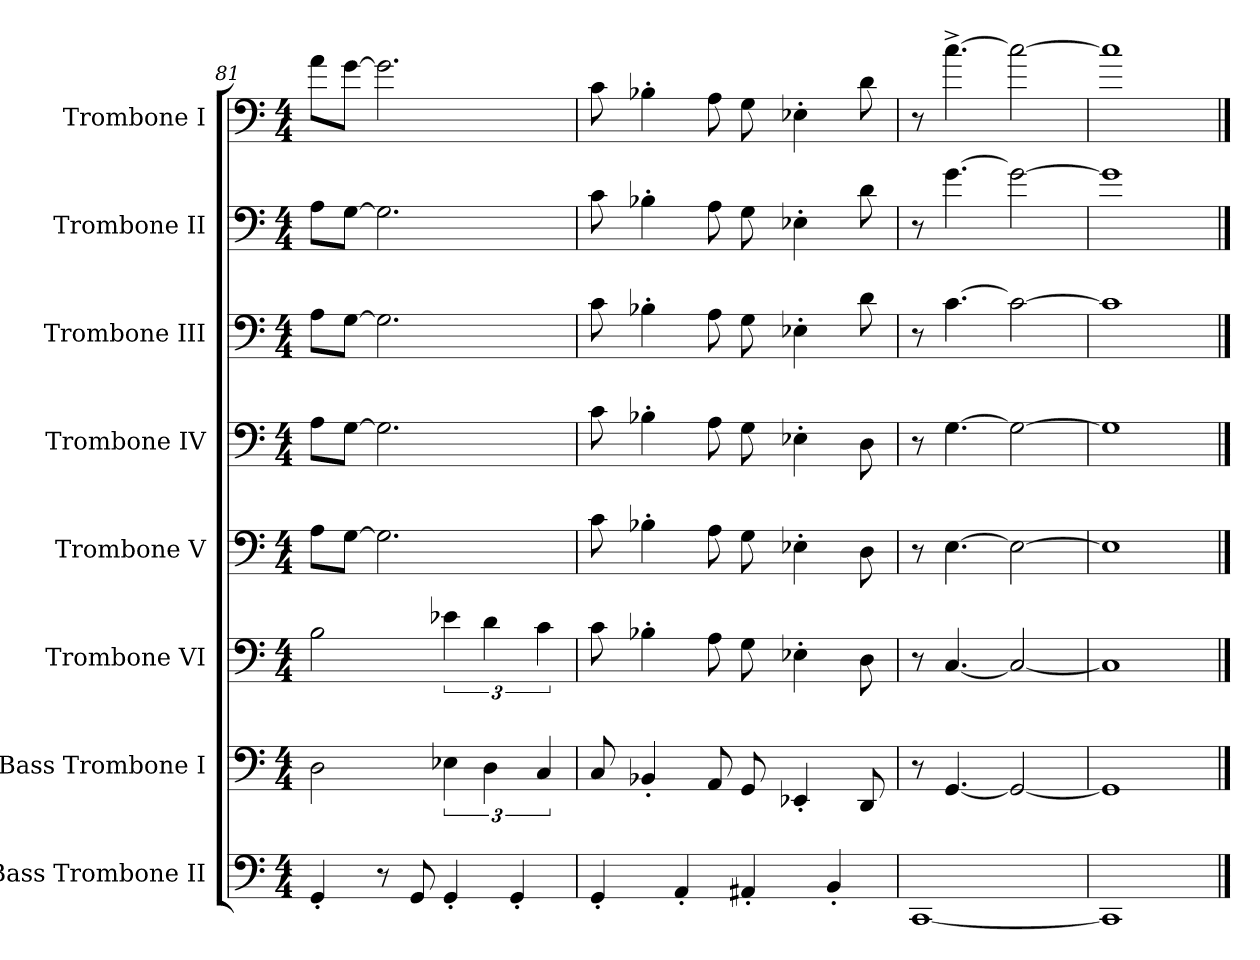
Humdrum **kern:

**kern	**kern	**kern	**kern	**kern	**kern	**kern	**kern
*part8	*part7	*part6	*part5	*part4	*part3	*part2	*part1
*staff8	*staff7	*staff6	*staff5	*staff4	*staff3	*staff2	*staff1
*I"Bass Trombone II	*I"Bass Trombone I	*I"Trombone VI	*I"Trombone V	*I"Trombone IV	*I"Trombone III	*I"Trombone II	*I"Trombone I
*I'B. Tbn. II	*I'B. Tbn. I	*I'Tbn. VI	*I'Tbn. V	*I'Tbn. IV	*I'Tbn. III	*I'Tbn. II	*I'Tbn. I
!!LO:PB:g=z
*clefF4	*clefF4	*clefF4	*clefF4	*clefF4	*clefF4	*clefF4	*clefF4
*k[]	*k[]	*k[]	*k[]	*k[]	*k[]	*k[]	*k[]
*M4/4	*M4/4	*M4/4	*M4/4	*M4/4	*M4/4	*M4/4	*M4/4
=81	=81	=81	=81	=81	=81	=81	=81
4GG'/	2D\	2B\	8A\L	8A\L	8A\L	8A\L	8a\L
.	.	.	[8G\J	[8G\J	[8G\J	[8G\J	[8g\J
8r	.	.	2.G\]	2.G\]	2.G\]	2.G\]	2.g\]
8GG/	.	.	.	.	.	.	.
4GG'/	6E-X\	6e-X\	.	.	.	.	.
.	6D\	6d\	.	.	.	.	.
4GG'/	.	.	.	.	.	.	.
.	6C/	6c\	.	.	.	.	.
=82	=82	=82	=82	=82	=82	=82	=82
4GG'/	8C/	8c\	8c\	8c\	8c\	8c\	8c\
.	4BB-X'/	4B-X'\	4B-X'\	4B-X'\	4B-X'\	4B-X'\	4B-X'\
4AA'/	.	.	.	.	.	.	.
.	8AA/	8A\	8A\	8A\	8A\	8A\	8A\
4AA#X'/	8GG/	8G\	8G\	8G\	8G\	8G\	8G\
.	4EE-X'/	4E-X'\	4E-X'\	4E-X'\	4E-X'\	4E-X'\	4E-X'\
4BB'/	.	.	.	.	.	.	.
.	8DD/	8D\	8D\	8D\	8d\	8d\	8d\
=83	=83	=83	=83	=83	=83	=83	=83
[1CC	8r	8r	8r	8r	8r	8r	8r
.	[4.GG/	[4.C/	[4.E\	[4.G\	[4.c\	[4.g\	[4.cc^\
.	2GG/_	2C/_	2E\_	2G\_	2c\_	2g\_	2cc\_
=84	=84	=84	=84	=84	=84	=84	=84
1CC]	1GG]	1C]	1E]	1G]	1c]	1g]	1cc]
==	==	==	==	==	==	==	==
*-	*-	*-	*-	*-	*-	*-	*-
